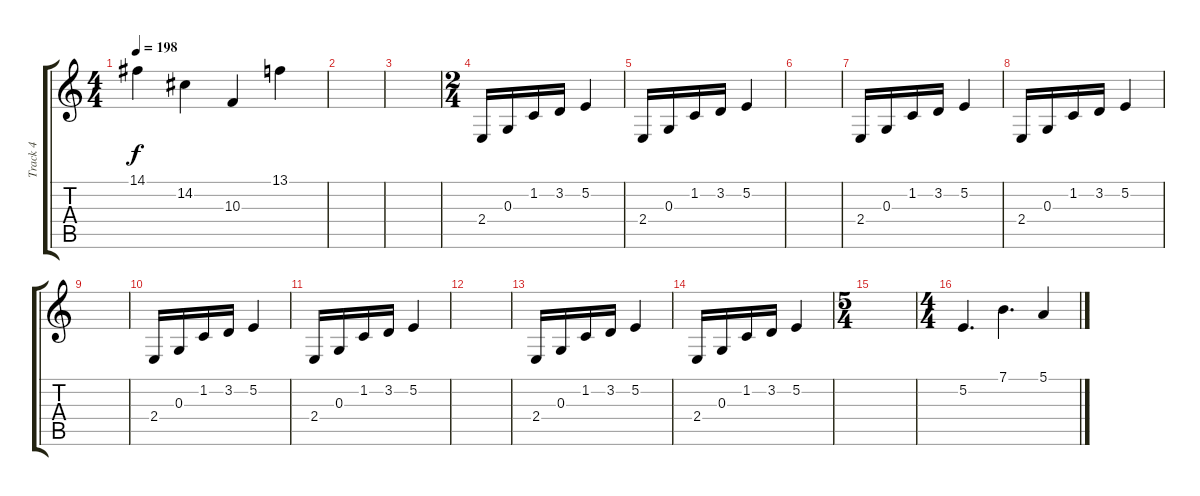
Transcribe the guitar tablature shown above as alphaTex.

\track ("Track 4" "Track 4") {instrument lead2sawtooth}
\staff {score tabs}
\tuning (E4 B3 G3 D3 A2 E2) {hide}
\ts (4 4)
\tempo 198
\clef g2
\ks c
14.1.4{dy f} 14.2.4 10.3.4 13.1.4 |
|
|
\ts (2 4)
2.4.16 0.3.16 1.2.16 3.2.16 5.2.4 |
2.4.16 0.3.16 1.2.16 3.2.16 5.2.4 |
|
2.4.16 0.3.16 1.2.16 3.2.16 5.2.4 |
2.4.16 0.3.16 1.2.16 3.2.16 5.2.4 |
|
2.4.16 0.3.16 1.2.16 3.2.16 5.2.4 |
2.4.16 0.3.16 1.2.16 3.2.16 5.2.4 |
|
2.4.16 0.3.16 1.2.16 3.2.16 5.2.4 |
2.4.16 0.3.16 1.2.16 3.2.16 5.2.4 |
\ts (5 4)
|
\ts (4 4)
5.2.4{d} 7.1.4{d} 5.1.4
